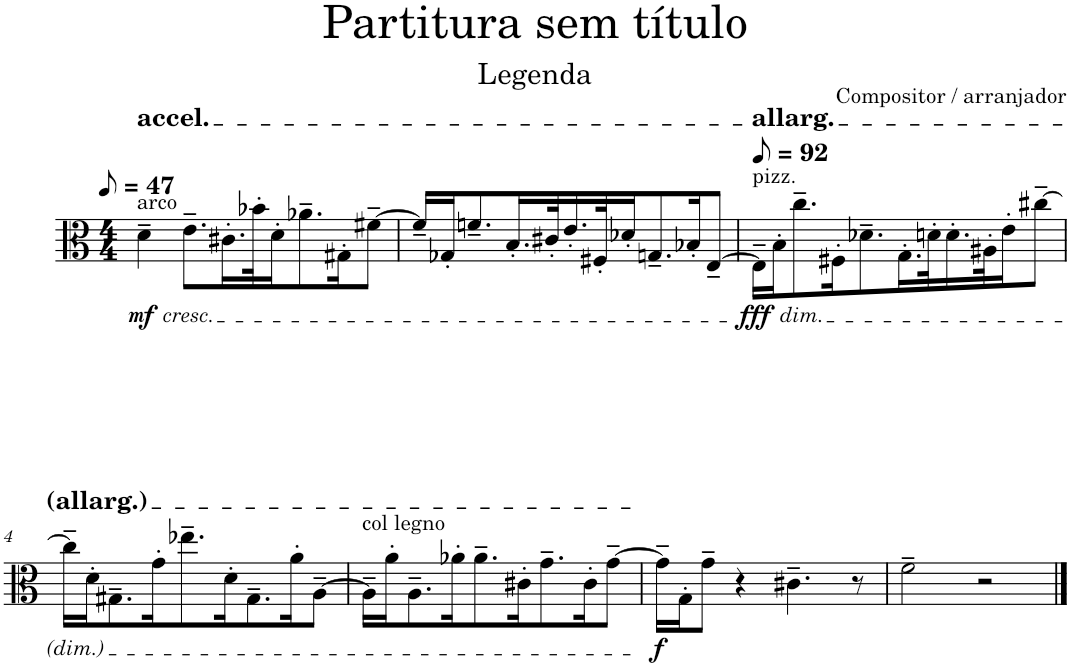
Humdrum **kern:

**kern	**dynam
*part1	*part1
*staff1	*staff1
*I"Viola	*
*I'Vla.	*
*clefC3	*
*k[]	*
*M4/4	*
*MM24	*
=1	=1
!LO:TX:a:t=arco	!
!LO:TX:a:t=accel.	!
!LO:TX:b:i:t=cresc.	!
!	!LO:DY:b
4d~\	mf
8.e~\L	.
16.c#X'\L	.
32b-X'\K	.
16d'\J	.
8.a-X~\	.
16G#X'\K	.
[8f#X~\J	.
=2	=2
16f#~/LL]	.
16G-X'/J	.
8.fn~/	.
16.B'/L	.
32c#X'/K	.
16.e'/	.
32F#X'/K	.
16d-X'/J	.
8.Gn~/	.
16B-X'/K	.
[8E~/J	.
=3	=3
*MM46	*
!LO:TX:a:t=pizz.	!
!LO:TX:b:i:t=dim.	!
!LO:TX:a:t=allarg.	!
!	!LO:DY:b
16E~\LL]	fff
16B'\J	.
8.cc~\	.
16F#X'\K	.
8.d-X~\	.
16.G'\L	.
32dn'\K	.
16.d'\	.
32A#X'\K	.
16e'\J	.
[8cc#X~\J	.
!!LO:LB:g=z
=4	=4
16cc#~\LL]	.
16d'\J	.
8.G#X~\	.
16g'\K	.
8.ee-X~\	.
16d'\K	.
8.G#~\	.
16a'\K	.
[8A~\J	.
=5	=5
!LO:TX:a:t=col legno	!
16A~\LL]	.
16a'\J	.
8.A~\	.
16a-X'\K	.
8.a-~\	.
16c#X'\K	.
8.g~\	.
16c#'\K	.
[8g~\J	.
=6	=6
!	!LO:DY:b
16g~\LL]	f
16G'\J	.
8g~\J	.
4r	.
4.c#X~\	.
8r	.
=7	=7
2f~\	.
2r	.
==	==
*-	*-
